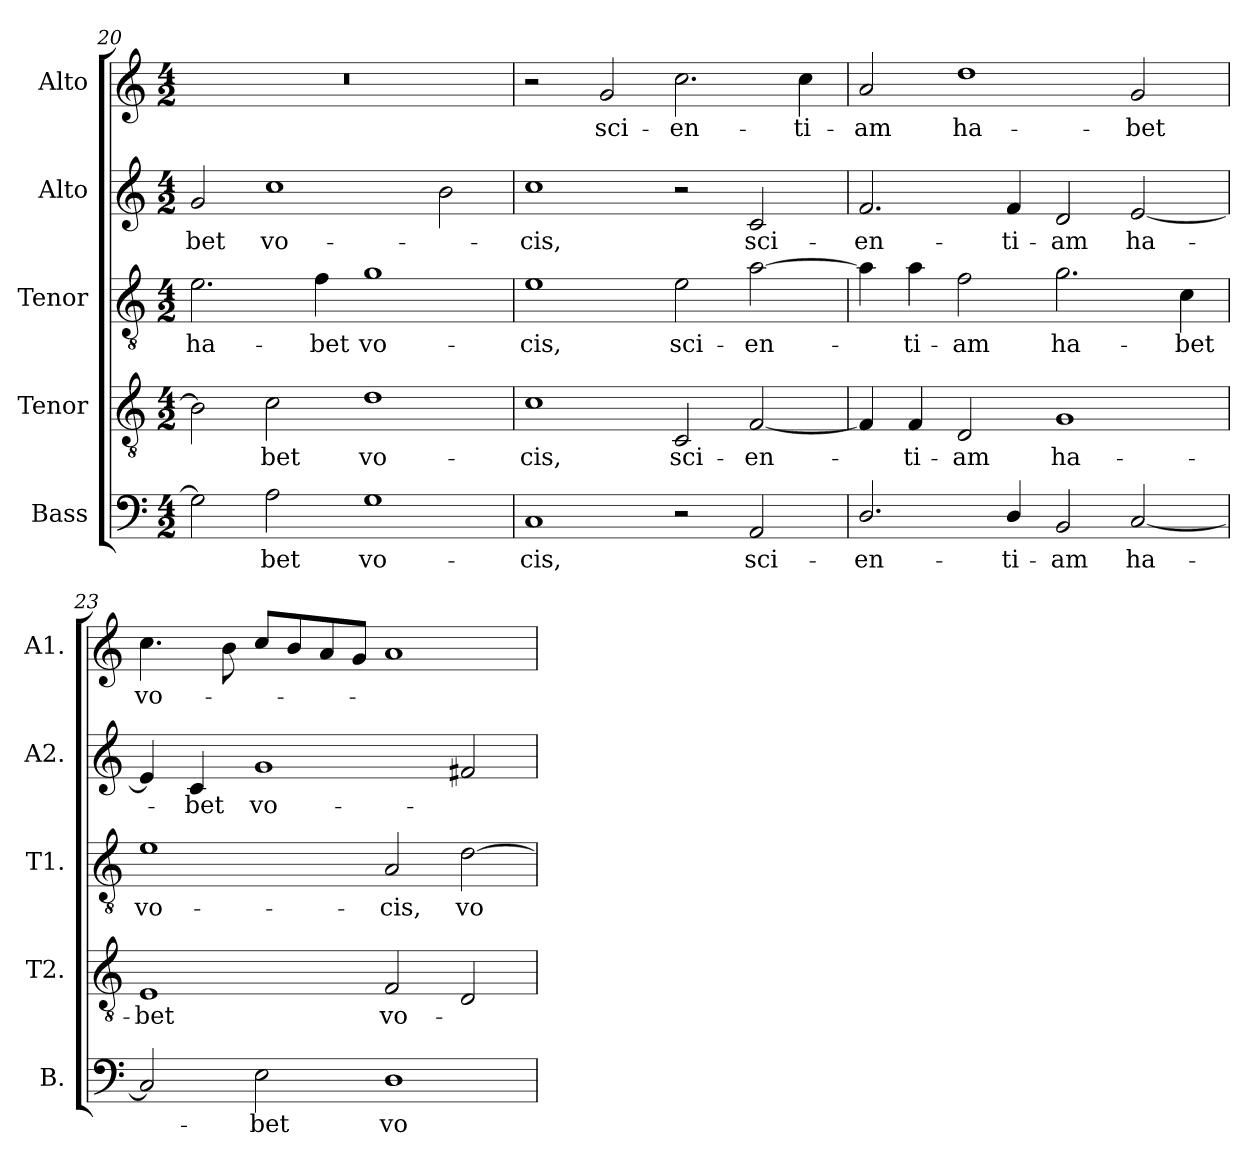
**kern	**text	**kern	**text	**kern	**text	**kern	**text	**kern	**text
*part5	*part5	*part4	*part4	*part3	*part3	*part2	*part2	*part1	*part1
*staff5	*staff5	*staff4	*staff4	*staff3	*staff3	*staff2	*staff2	*staff1	*staff1
*I"Bass	*	*I"Tenor	*	*I"Tenor	*	*I"Alto	*	*I"Alto	*
*I'B.	*	*I'T2.	*	*I'T1.	*	*I'A2.	*	*I'A1.	*
*clefF4	*	*clefGv2	*	*clefGv2	*	*clefG2	*	*clefG2	*
*	*	*ITrd7c12	*	*ITrd7c12	*	*	*	*	*
*k[]	*	*k[]	*	*k[]	*	*k[]	*	*k[]	*
*C:	*	*C:	*	*C:	*	*C:	*	*C:	*
*M4/2	*	*M4/2	*	*M4/2	*	*M4/2	*	*M4/2	*
=20	=20	=20	=20	=20	=20	=20	=20	=20	=20
!	!	!	!	!	!LO:LY:b:color=#000000	!	!	!	!
!	!	!	!	!	!	!	!LO:LY:b:color=#000000	!LO:N:vis=1	!
2Gi\]	.	2BBi\]	.	2.Ei\	ha-	2gi/	-bet	0r	.
!	!LO:LY:b:color=#000000	!	!	!	!	!	!	!	!
!	!	!	!LO:LY:b:color=#000000	!	!	!	!	!	!
!	!	!	!	!	!	!	!LO:LY:b:color=#000000	!	!
2Ai\	-bet	2Ci\	-bet	.	.	1cci	vo-	.	.
!	!	!	!	!	!LO:LY:b:color=#000000	!	!	!	!
.	.	.	.	4Fi\	-bet	.	.	.	.
!	!LO:LY:b:color=#000000	!	!	!	!	!	!	!	!
!	!	!	!LO:LY:b:color=#000000	!	!	!	!	!	!
!	!	!	!	!	!LO:LY:b:color=#000000	!	!	!	!
1Gi	vo-	1Di	vo-	1Gi	vo-	.	.	.	.
.	.	.	.	.	.	2bi\	.	.	.
=21	=21	=21	=21	=21	=21	=21	=21	=21	=21
!	!LO:LY:b:color=#000000	!	!	!	!	!	!	!	!
!	!	!	!LO:LY:b:color=#000000	!	!	!	!	!	!
!	!	!	!	!	!LO:LY:b:color=#000000	!	!	!	!
!	!	!	!	!	!	!	!LO:LY:b:color=#000000	!	!
1Ci	-cis,	1Ci	-cis,	1Ei	-cis,	1cci	-cis,	2r	.
!	!	!	!	!	!	!	!	!	!LO:LY:b:color=#000000
.	.	.	.	.	.	.	.	2gi/	sci-
!	!	!	!LO:LY:b:color=#000000	!	!	!	!	!	!
!	!	!	!	!	!LO:LY:b:color=#000000	!	!	!	!
!	!	!	!	!	!	!	!	!	!LO:LY:b:color=#000000
2r	.	2CCi/	sci-	2Ei\	sci-	2r	.	2.cci\	-en-
!	!LO:LY:b:color=#000000	!	!	!	!	!	!	!	!
!	!	!	!LO:LY:b:color=#000000	!	!	!	!	!	!
!	!	!	!	!	!LO:LY:b:color=#000000	!	!	!	!
!	!	!	!	!	!	!	!LO:LY:b:color=#000000	!	!
2AAi/	sci-	[2FFi/	-en-	[2Ai\	-en-	2ci/	sci-	.	.
!	!	!	!	!	!	!	!	!	!LO:LY:b:color=#000000
.	.	.	.	.	.	.	.	4cci\	-ti-
!!LO:LB:g=z
=22	=22	=22	=22	=22	=22	=22	=22	=22	=22
!	!LO:LY:b:color=#000000	!	!	!	!	!	!	!	!
!	!	!	!	!	!	!	!LO:LY:b:color=#000000	!	!
!	!	!	!	!	!	!	!	!	!LO:LY:b:color=#000000
2.Di/	-en-	4FFi/]	.	4Ai\]	.	2.fi/	-en-	2ai/	-am
!	!	!	!LO:LY:b:color=#000000	!	!	!	!	!	!
!	!	!	!	!	!LO:LY:b:color=#000000	!	!	!	!
.	.	4FFi/	-ti-	4Ai\	-ti-	.	.	.	.
!	!	!	!LO:LY:b:color=#000000	!	!	!	!	!	!
!	!	!	!	!	!LO:LY:b:color=#000000	!	!	!	!
!	!	!	!	!	!	!	!	!	!LO:LY:b:color=#000000
.	.	2DDi/	-am	2Fi\	-am	.	.	1ddi	ha-
!	!LO:LY:b:color=#000000	!	!	!	!	!	!	!	!
!	!	!	!	!	!	!	!LO:LY:b:color=#000000	!	!
4Di/	-ti-	.	.	.	.	4fi/	-ti-	.	.
!	!LO:LY:b:color=#000000	!	!	!	!	!	!	!	!
!	!	!	!LO:LY:b:color=#000000	!	!	!	!	!	!
!	!	!	!	!	!LO:LY:b:color=#000000	!	!	!	!
!	!	!	!	!	!	!	!LO:LY:b:color=#000000	!	!
2BBi/	-am	1GGi	ha-	2.Gi\	ha-	2di/	-am	.	.
!	!LO:LY:b:color=#000000	!	!	!	!	!	!	!	!
!	!	!	!	!	!	!	!LO:LY:b:color=#000000	!	!
!	!	!	!	!	!	!	!	!	!LO:LY:b:color=#000000
[2Ci/	ha-	.	.	.	.	[2ei/	ha-	2gi/	-bet
!	!	!	!	!	!LO:LY:b:color=#000000	!	!	!	!
.	.	.	.	4Ci\	-bet	.	.	.	.
=23	=23	=23	=23	=23	=23	=23	=23	=23	=23
!	!	!	!LO:LY:b:color=#000000	!	!	!	!	!	!
!	!	!	!	!	!LO:LY:b:color=#000000	!	!	!	!
!	!	!	!	!	!	!	!	!	!LO:LY:b:color=#000000
2Ci/]	.	1EEi	-bet	1Ei	vo-	4ei/]	.	4.cci\	vo-
!	!	!	!	!	!	!	!LO:LY:b:color=#000000	!	!
.	.	.	.	.	.	4ci/	-bet	.	.
.	.	.	.	.	.	.	.	8bi\	.
!	!LO:LY:b:color=#000000	!	!	!	!	!	!	!	!
!	!	!	!	!	!	!	!LO:LY:b:color=#000000	!	!
2Ei\	-bet	.	.	.	.	1gi	vo-	8cci/L	.
.	.	.	.	.	.	.	.	8bi/	.
.	.	.	.	.	.	.	.	8ai/	.
.	.	.	.	.	.	.	.	8gi/J	.
!	!LO:LY:b:color=#000000	!	!	!	!	!	!	!	!
!	!	!	!LO:LY:b:color=#000000	!	!	!	!	!	!
!	!	!	!	!	!LO:LY:b:color=#000000	!	!	!	!
1Di	vo-	2FFi/	vo-	2AAi/	-cis,	.	.	1ai	.
!	!	!	!	!	!LO:LY:b:color=#000000	!	!	!	!
.	.	2DDi/	.	[2Di\	vo-	2f#Xi/	.	.	.
=	=	=	=	=	=	=	=	=	=
*-	*-	*-	*-	*-	*-	*-	*-	*-	*-
